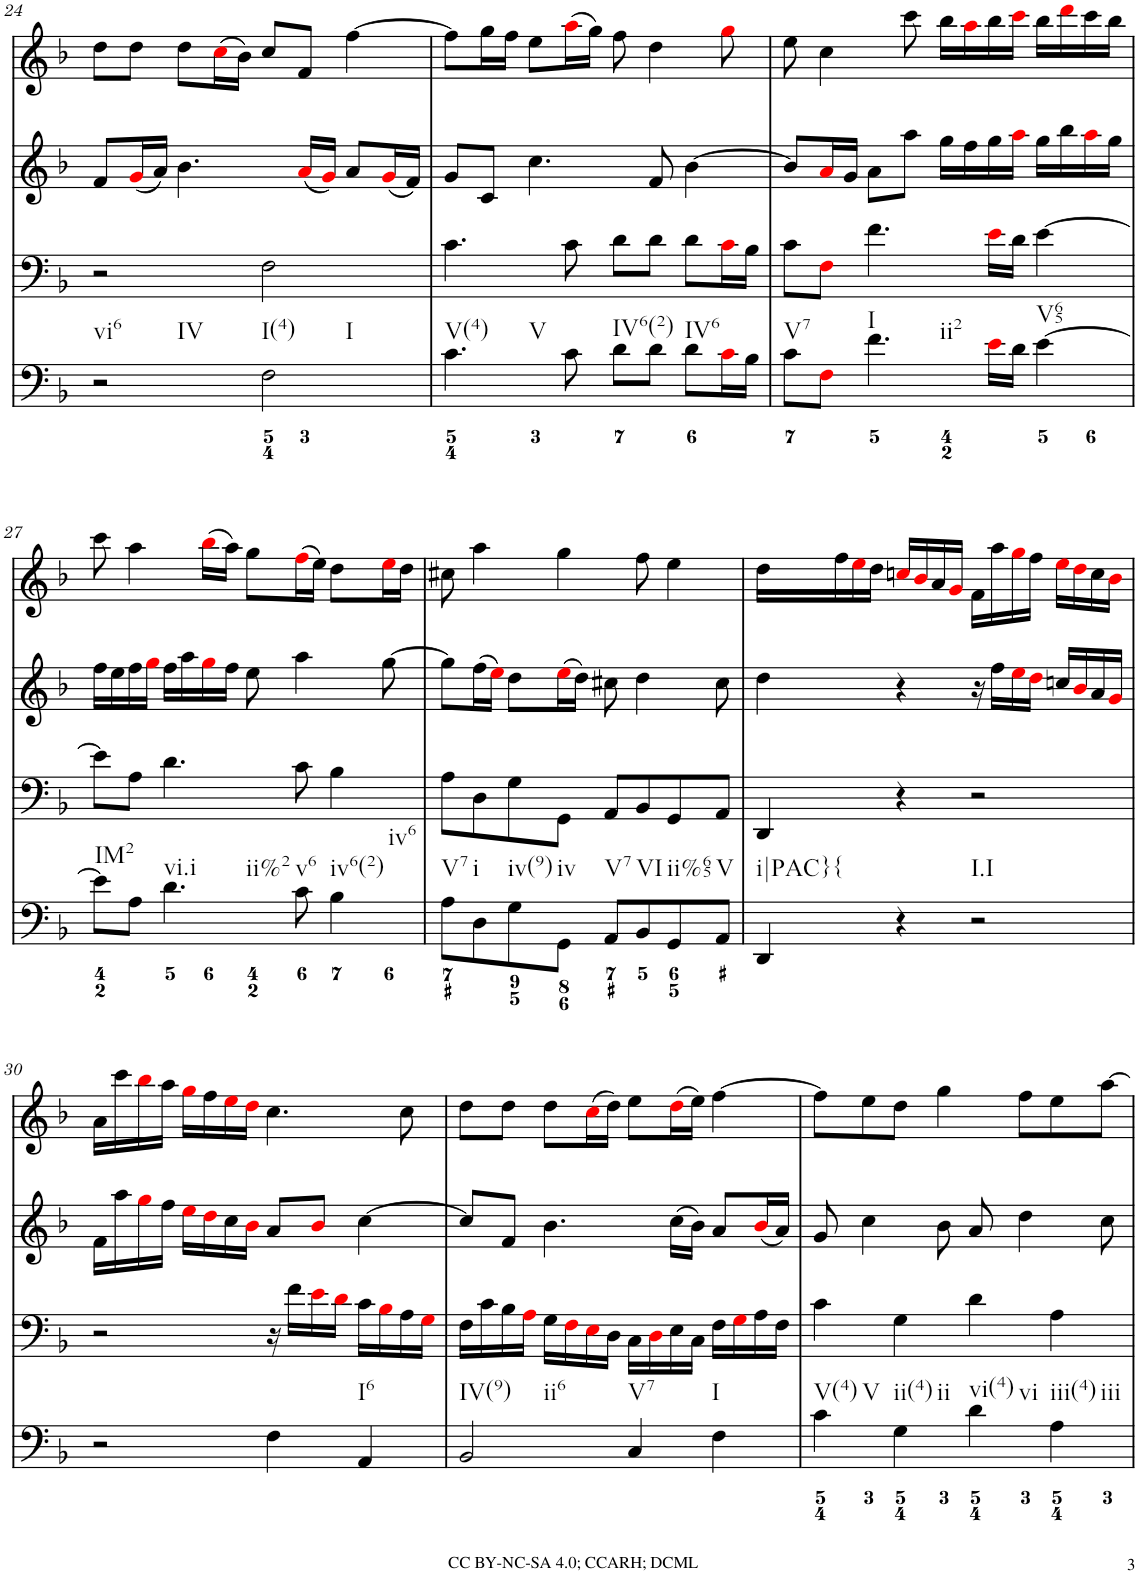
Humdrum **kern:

**kern	**kern	**kern	**kern
*part4	*part3	*part2	*part1
*staff4	*staff3	*staff2	*staff1
*I"Piano	*I"Piano	*I"Piano	*I"Piano
*I'Pno	*I'Pno	*I'Pno	*I'Pno
!!LO:PB:g=z
*clefF4	*clefF4	*clefG2	*clefG2
*k[b-]	*k[b-]	*k[b-]	*k[b-]
*F:	*F:	*F:	*F:
*M4/4	*M4/4	*M4/4	*M4/4
=24	=24	=24	=24
!LO:TX:b:t=vi6	!	!	!
!LO:TX:b:t=IV	!	!	!
2r	2r	8f/L	8dd\L
.	.	(16gi/L	8dd\J
.	.	16a/JJ)	.
.	.	4.b-\	8dd\L
.	.	.	(16cci\L
.	.	.	16b-\JJ)
!LO:TX:b:t=I(4)	!	!	!
!LO:TX:b:t=I	!	!	!
2F\	2F\	.	8cc/L
.	.	(16ai/LL	8f/J
.	.	16gi/JJ)	.
.	.	8a/L	[4ff\
.	.	(16gi/L	.
.	.	16f/JJ)	.
=25	=25	=25	=25
!LO:TX:b:t=V(4)	!	!	!
!LO:TX:b:t=V	!	!	!
4.c\	4.c\	8g/L	8ff\L]
.	.	8c/J	16gg\L
.	.	.	16ff\JJ
.	.	4.cc\	8ee\L
8c\	8c\	.	(16aai\L
.	.	.	16gg\JJ)
!LO:TX:b:t=IV6(2)	!	!	!
8d\L	8d\L	.	8ff\
8d\J	8d\J	8f/	4dd\
!LO:TX:b:t=IV6	!	!	!
8d\L	8d\L	[4b-\	.
16ci\L	16ci\L	.	8ggi\
16B-\JJ	16B-\JJ	.	.
=26	=26	=26	=26
!LO:TX:b:t=V7	!	!	!
8c\L	8c\L	8b-/L]	8ee\
8Fi\J	8Fi\J	16ai/L	4cc\
.	.	16g/JJ	.
!LO:TX:b:t=I	!	!	!
!LO:TX:b:t=ii2	!	!	!
4.f\	4.f\	8a\L	.
.	.	8aa\J	8ccc\
.	.	16gg\LL	16bb-\LL
.	.	16ff\	16aai\
16ei\LL	16ei\LL	16gg\	16bb-\
16d\JJ	16d\JJ	16aai\JJ	16ccci\JJ
!LO:TX:b:t=V65	!	!	!
[4e\	[4e\	16gg\LL	16bb-\LL
.	.	16bb-\	16dddi\
.	.	16aai\	16ccc\
.	.	16gg\JJ	16bb-\JJ
!!LO:LB:g=z
=27	=27	=27	=27
!LO:TX:b:t=IM2	!	!	!
8e\L]	8e\L]	16ff\LL	8ccc\
.	.	16ee\	.
8A\J	8A\J	16ff\	4aa\
.	.	16ggi\JJ	.
!LO:TX:b:t=vi.i	!	!	!
!LO:TX:b:t=ii%2	!	!	!
4.d\	4.d\	16ff\LL	.
.	.	16aa\	.
.	.	16ggi\	(16bb-i\LL
.	.	16ff\JJ	16aa\JJ)
.	.	8ee\	8gg\L
!LO:TX:b:t=v6	!	!	!
8c\	8c\	4aa\	(16ffi\L
.	.	.	16ee\JJ)
!LO:TX:b:t=iv6(2)	!	!	!
!LO:TX:b:t=iv6	!	!	!
4B-\	4B-\	.	8dd\L
.	.	[8gg\	16eei\L
.	.	.	16dd\JJ
=28	=28	=28	=28
!LO:TX:b:t=V7	!	!	!
8A\L	8A\L	8gg\L]	8cc#X\
!LO:TX:b:t=i	!	!	!
8D\	8D\	(16ff\L	4aa\
.	.	16eei\JJ)	.
!LO:TX:b:t=iv(9)	!	!	!
8G\	8G\	8dd\L	.
!LO:TX:b:t=iv	!	!	!
8GG\J	8GG\J	(16eei\L	4gg\
.	.	16dd\JJ)	.
!LO:TX:b:t=V7	!	!	!
8AA/L	8AA/L	8cc#X\	.
!LO:TX:b:t=VI	!	!	!
8BB-/	8BB-/	4dd\	8ff\
!LO:TX:b:t=ii%65	!	!	!
8GG/	8GG/	.	4ee\
!LO:TX:b:t=V	!	!	!
8AA/J	8AA/J	8cc#\	.
=29	=29	=29	=29
!LO:TX:b:t=i|PAC}	!	!	!
!LO:TX:b:t={	!	!	!
4DD/	4DD/	4dd\	16dd\LL
.	.	.	16ff\
.	.	.	16eei\
.	.	.	16dd\JJ
4r	4r	4r	16ccni/LL
.	.	.	16b-i/
.	.	.	16a/
.	.	.	16gi/JJ
!LO:TX:b:t=I.I	!	!	!
2r	2r	16r	16f\LL
.	.	16ff\LL	16aa\
.	.	16eei\	16ggi\
.	.	16ddi\JJ	16ff\JJ
.	.	16ccn/LL	16eei\LL
.	.	16b-i/	16ddi\
.	.	16a/	16cc\
.	.	16gi/JJ	16b-i\JJ
!!LO:LB:g=z
=30	=30	=30	=30
2r	2r	16f\LL	16a\LL
.	.	16aa\	16ccc\
.	.	16ggi\	16bb-i\
.	.	16ff\JJ	16aa\JJ
.	.	16eei\LL	16ggi\LL
.	.	16ddi\	16ff\
.	.	16cc\	16eei\
.	.	16b-i\JJ	16ddi\JJ
4F\	16r	8a/L	4.cc\
.	16f\LL	.	.
.	16ei\	8b-i/J	.
.	16di\JJ	.	.
!LO:TX:b:t=I6	!	!	!
4AA/	16c\LL	[4cc\	.
.	16B-i\	.	.
.	16A\	.	8cc\
.	16Gi\JJ	.	.
=31	=31	=31	=31
!LO:TX:b:t=IV(9)	!	!	!
!LO:TX:b:t=ii6	!	!	!
2BB-/	16F\LL	8cc/L]	8dd\L
.	16c\	.	.
.	16B-\	8f/J	8dd\J
.	16Ai\JJ	.	.
.	16G\LL	4.b-\	8dd\L
.	16Fi\	.	.
.	16Ei\	.	(16cci\L
.	16D\JJ	.	16dd\JJ)
!LO:TX:b:t=V7	!	!	!
4C/	16C\LL	.	8ee\L
.	16Di\	.	.
.	16E\	(16cc\LL	(16ddi\L
.	16C\JJ	16b-\JJ)	16ee\JJ)
!LO:TX:b:t=I	!	!	!
4F\	16F\LL	8a/L	[4ff\
.	16Gi\	.	.
.	16A\	(16b-i/L	.
.	16F\JJ	16a/JJ)	.
=32	=32	=32	=32
!LO:TX:b:t=V(4)	!	!	!
!LO:TX:b:t=V	!	!	!
4c\	4c\	8g/	8ff\L]
.	.	4cc\	8ee\
!LO:TX:b:t=ii(4)	!	!	!
!LO:TX:b:t=ii	!	!	!
4G\	4G\	.	8dd\J
.	.	8b-\	4gg\
!LO:TX:b:t=vi(4)	!	!	!
!LO:TX:b:t=vi	!	!	!
4d\	4d\	8a/	.
.	.	4dd\	8ff\L
!LO:TX:b:t=iii(4)	!	!	!
!LO:TX:b:t=iii	!	!	!
4A\	4A\	.	8ee\
.	.	8cc\	[8aa\J
=	=	=	=
*-	*-	*-	*-
